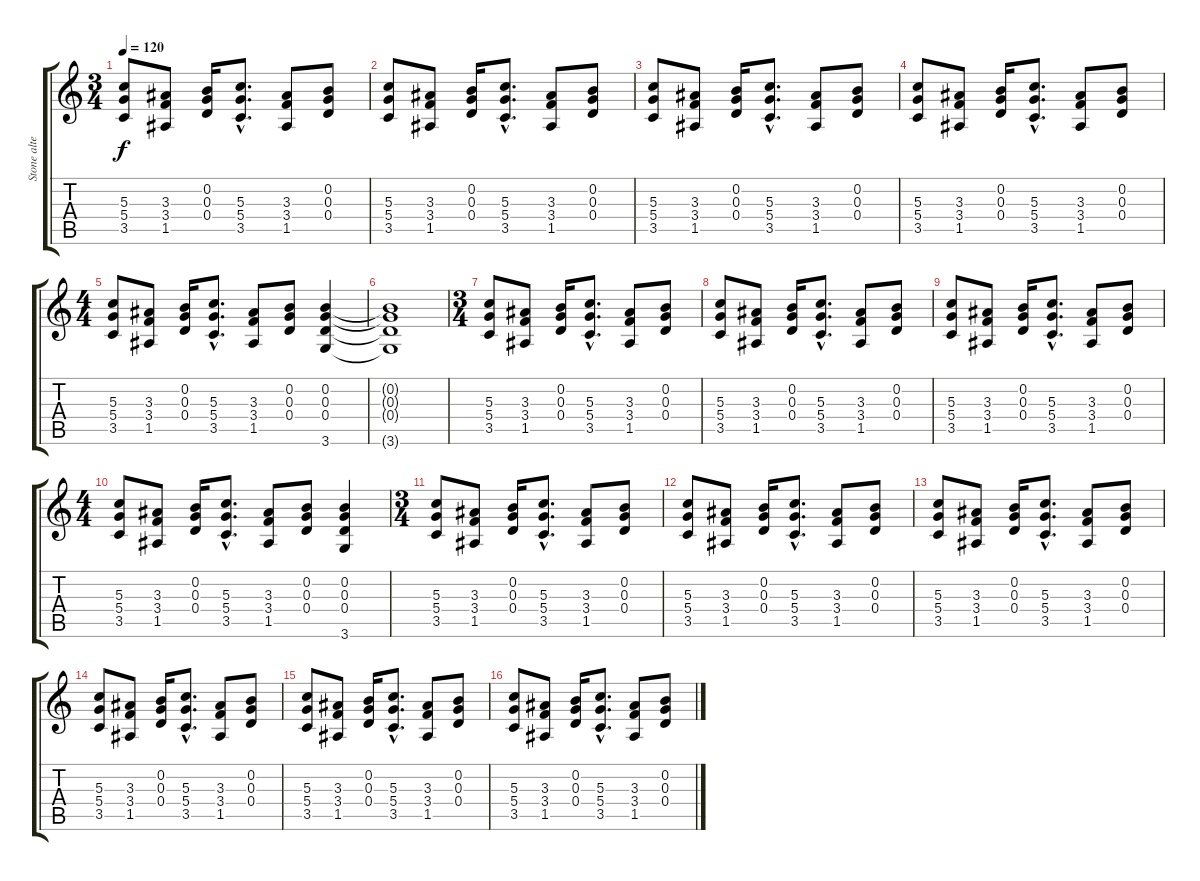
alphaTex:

\track ("Stone altern. Guitar in Standart Tuning" "Stone alte") {instrument distortionguitar}
\staff {score tabs}
\tuning (E4 B3 G3 D3 A2 E2) {hide}
\ts (3 4)
\tempo 120
\clef g2
\ks c
(5.3 5.4 3.5).8{dy f} (3.3 3.4 1.5).8 (0.2 0.3 0.4).16 (5.3{hac} 5.4{hac} 3.5{hac}).8{d} (3.3 3.4 1.5).8 (0.2 0.3 0.4).8 |
(5.3 5.4 3.5).8 (3.3 3.4 1.5).8 (0.2 0.3 0.4).16 (5.3{hac} 5.4{hac} 3.5{hac}).8{d} (3.3 3.4 1.5).8 (0.2 0.3 0.4).8 |
(5.3 5.4 3.5).8 (3.3 3.4 1.5).8 (0.2 0.3 0.4).16 (5.3{hac} 5.4{hac} 3.5{hac}).8{d} (3.3 3.4 1.5).8 (0.2 0.3 0.4).8 |
(5.3 5.4 3.5).8 (3.3 3.4 1.5).8 (0.2 0.3 0.4).16 (5.3{hac} 5.4{hac} 3.5{hac}).8{d} (3.3 3.4 1.5).8 (0.2 0.3 0.4).8 |
\ts (4 4)
(5.3 5.4 3.5).8 (3.3 3.4 1.5).8 (0.2 0.3 0.4).16 (5.3{hac} 5.4{hac} 3.5{hac}).8{d} (3.3 3.4 1.5).8 (0.2 0.3 0.4).8 (0.2 0.3 0.4 3.6).4 |
(0.2{t} 0.3{t} 0.4{t} 3.6{t}).1 |
\ts (3 4)
(5.3 5.4 3.5).8 (3.3 3.4 1.5).8 (0.2 0.3 0.4).16 (5.3{hac} 5.4{hac} 3.5{hac}).8{d} (3.3 3.4 1.5).8 (0.2 0.3 0.4).8 |
(5.3 5.4 3.5).8 (3.3 3.4 1.5).8 (0.2 0.3 0.4).16 (5.3{hac} 5.4{hac} 3.5{hac}).8{d} (3.3 3.4 1.5).8 (0.2 0.3 0.4).8 |
(5.3 5.4 3.5).8 (3.3 3.4 1.5).8 (0.2 0.3 0.4).16 (5.3{hac} 5.4{hac} 3.5{hac}).8{d} (3.3 3.4 1.5).8 (0.2 0.3 0.4).8 |
\ts (4 4)
(5.3 5.4 3.5).8 (3.3 3.4 1.5).8 (0.2 0.3 0.4).16 (5.3{hac} 5.4{hac} 3.5{hac}).8{d} (3.3 3.4 1.5).8 (0.2 0.3 0.4).8 (0.2 0.3 0.4 3.6).4 |
\ts (3 4)
(5.3 5.4 3.5).8 (3.3 3.4 1.5).8 (0.2 0.3 0.4).16 (5.3{hac} 5.4{hac} 3.5{hac}).8{d} (3.3 3.4 1.5).8 (0.2 0.3 0.4).8 |
(5.3 5.4 3.5).8 (3.3 3.4 1.5).8 (0.2 0.3 0.4).16 (5.3{hac} 5.4{hac} 3.5{hac}).8{d} (3.3 3.4 1.5).8 (0.2 0.3 0.4).8 |
(5.3 5.4 3.5).8 (3.3 3.4 1.5).8 (0.2 0.3 0.4).16 (5.3{hac} 5.4{hac} 3.5{hac}).8{d} (3.3 3.4 1.5).8 (0.2 0.3 0.4).8 |
(5.3 5.4 3.5).8 (3.3 3.4 1.5).8 (0.2 0.3 0.4).16 (5.3{hac} 5.4{hac} 3.5{hac}).8{d} (3.3 3.4 1.5).8 (0.2 0.3 0.4).8 |
(5.3 5.4 3.5).8 (3.3 3.4 1.5).8 (0.2 0.3 0.4).16 (5.3{hac} 5.4{hac} 3.5{hac}).8{d} (3.3 3.4 1.5).8 (0.2 0.3 0.4).8 |
(5.3 5.4 3.5).8 (3.3 3.4 1.5).8 (0.2 0.3 0.4).16 (5.3{hac} 5.4{hac} 3.5{hac}).8{d} (3.3 3.4 1.5).8 (0.2 0.3 0.4).8
